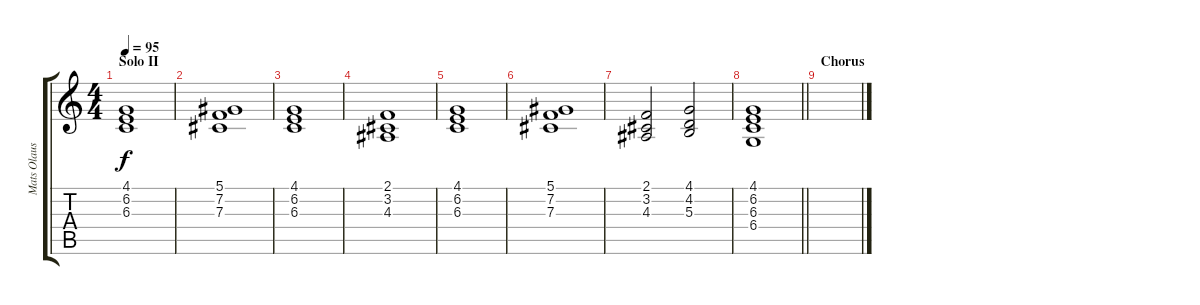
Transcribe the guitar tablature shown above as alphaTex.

\track ("Mats Olausson" "Mats Olaus") {instrument choiraahs}
\staff {score tabs}
\tuning (Eb4 Bb3 Gb3 Db3 Ab2 Eb2) {hide}
\ts (4 4)
\section ("" "Solo II")
\tempo 95
\clef g2
\ks c
(4.1 6.2 6.3).1{dy f} |
(5.1 7.2 7.3).1 |
(4.1 6.2 6.3).1 |
(2.1 3.2 4.3).1 |
(4.1 6.2 6.3).1 |
(5.1 7.2 7.3).1 |
(2.1 3.2 4.3).2 (4.1 4.2 5.3).2 |
\barLineRight lightlight
(4.1 6.2 6.3 6.4).1 |
\section ("" "Chorus")
